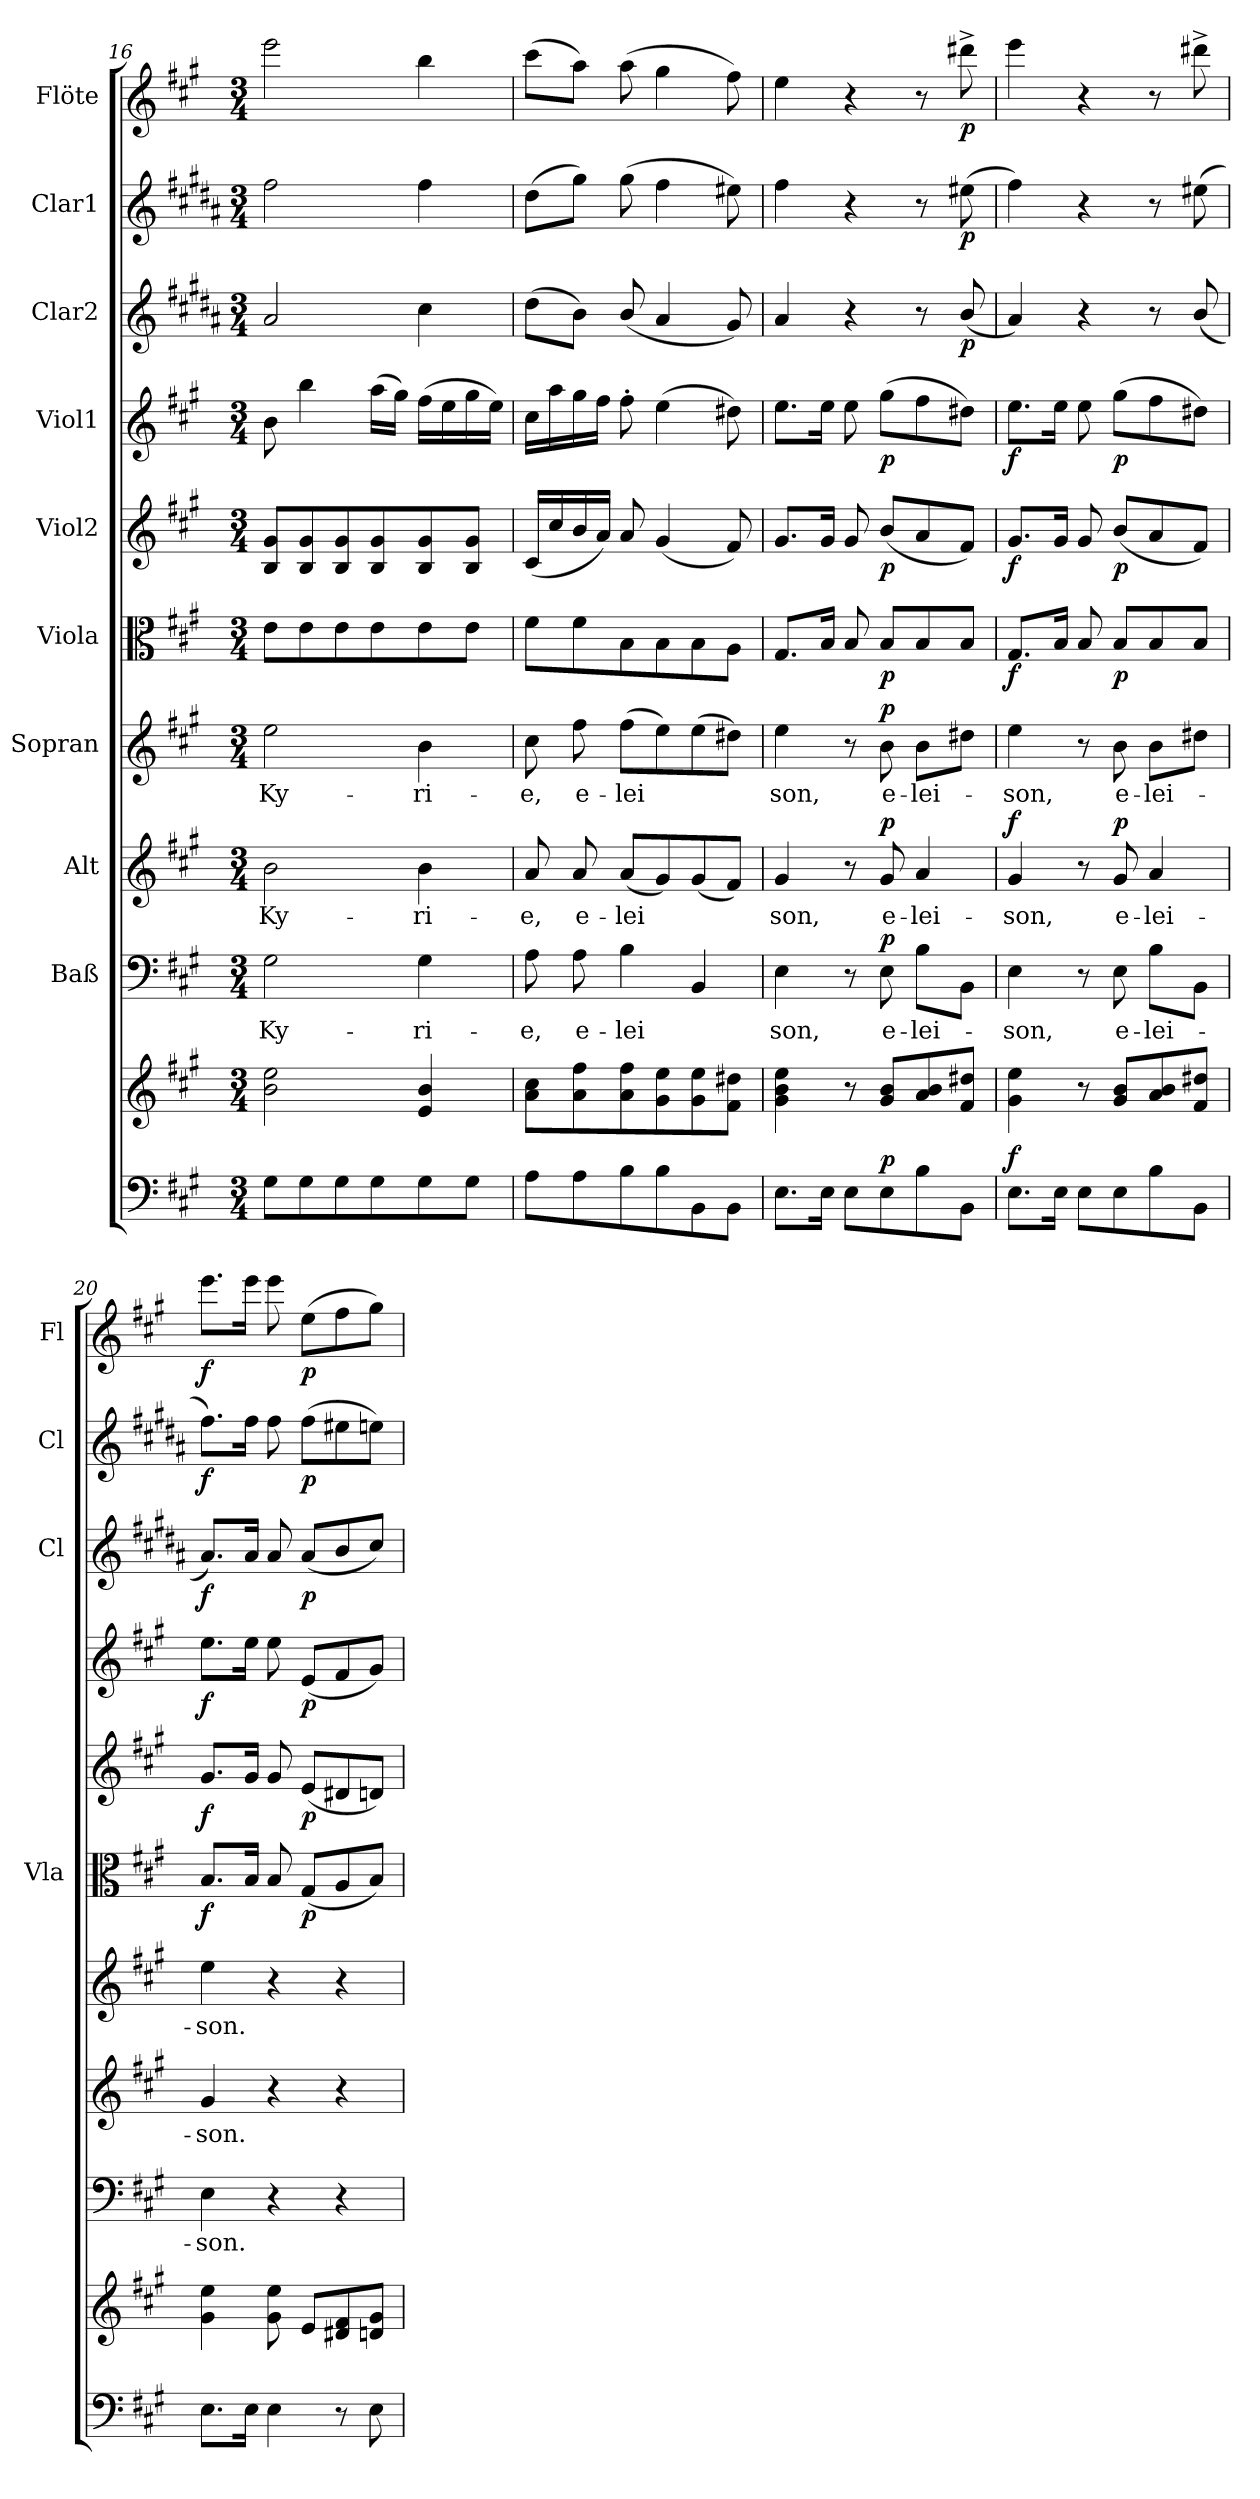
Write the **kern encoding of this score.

**kern	**kern	**dynam	**kern	**text	**dynam	**kern	**text	**dynam	**kern	**text	**dynam	**kern	**dynam	**kern	**dynam	**kern	**dynam	**kern	**dynam	**kern	**dynam	**kern	**dynam
*part10	*part10	*part10	*part9	*part9	*part9	*part8	*part8	*part8	*part7	*part7	*part7	*part6	*part6	*part5	*part5	*part4	*part4	*part3	*part3	*part2	*part2	*part1	*part1
*staff11	*staff10	*staff10/11	*staff9	*staff9	*staff9	*staff8	*staff8	*staff8	*staff7	*staff7	*staff7	*staff6	*staff6	*staff5	*staff5	*staff4	*staff4	*staff3	*staff3	*staff2	*staff2	*staff1	*staff1
*	*	*	*I"Baß	*	*	*I"Alt	*	*	*I"Sopran	*	*	*I"Viola	*	*I"Viol2	*	*I"Viol1	*	*I"Clar2	*	*I"Clar1	*	*I"Flöte	*
*	*	*	*	*	*	*	*	*	*	*	*	*I'Vla	*	*	*	*	*	*I'Cl	*	*I'Cl	*	*I'Fl	*
*clefF4	*clefG2	*	*clefF4	*	*	*clefG2	*	*	*clefG2	*	*	*clefC3	*	*clefG2	*	*clefG2	*	*clefG2	*	*clefG2	*	*clefG2	*
*	*	*	*	*	*	*	*	*	*	*	*	*	*	*	*	*	*	*ITrd1c2	*	*ITrd1c2	*	*	*
*k[f#c#g#]	*k[f#c#g#]	*	*k[f#c#g#]	*	*	*k[f#c#g#]	*	*	*k[f#c#g#]	*	*	*k[f#c#g#]	*	*k[f#c#g#]	*	*k[f#c#g#]	*	*k[f#c#g#]	*	*k[f#c#g#]	*	*k[f#c#g#]	*
*A:	*A:	*	*A:	*	*	*A:	*	*	*A:	*	*	*A:	*	*A:	*	*A:	*	*A:	*	*A:	*	*A:	*
*M3/4	*M3/4	*	*M3/4	*	*	*M3/4	*	*	*M3/4	*	*	*M3/4	*	*M3/4	*	*M3/4	*	*M3/4	*	*M3/4	*	*M3/4	*
=16	=16	=16	=16	=16	=16	=16	=16	=16	=16	=16	=16	=16	=16	=16	=16	=16	=16	=16	=16	=16	=16	=16	=16
!	!	!	!	!LO:LY:b	!	!	!LO:LY:b	!	!	!LO:LY:b	!	!	!	!	!	!	!	!	!	!	!	!	!
8G#\L	2b\ 2ee\	.	2G#\	Ky-	.	2b\	Ky-	.	2ee\	Ky-	.	8e\L	.	8B/ 8g#/L	.	8b\	.	2g#/	.	2ee\	.	2eee\	.
8G#\	.	.	.	.	.	.	.	.	.	.	.	8e\	.	8B/ 8g#/	.	4bb\	.	.	.	.	.	.	.
8G#\	.	.	.	.	.	.	.	.	.	.	.	8e\	.	8B/ 8g#/	.	.	.	.	.	.	.	.	.
8G#\	.	.	.	.	.	.	.	.	.	.	.	8e\	.	8B/ 8g#/	.	(>16aa\LL	.	.	.	.	.	.	.
.	.	.	.	.	.	.	.	.	.	.	.	.	.	.	.	16gg#\JJ)	.	.	.	.	.	.	.
!	!	!	!	!LO:LY:b	!	!	!LO:LY:b	!	!	!LO:LY:b	!	!	!	!	!	!	!	!	!	!	!	!	!
8G#\	4e/ 4b/	.	4G#\	-ri-	.	4b\	-ri-	.	4b\	-ri-	.	8e\	.	8B/ 8g#/	.	(>16ff#\LL	.	4b\	.	4ee\	.	4bb\	.
.	.	.	.	.	.	.	.	.	.	.	.	.	.	.	.	16ee\	.	.	.	.	.	.	.
8G#\J	.	.	.	.	.	.	.	.	.	.	.	8e\J	.	8B/ 8g#/J	.	16gg#\	.	.	.	.	.	.	.
.	.	.	.	.	.	.	.	.	.	.	.	.	.	.	.	16ee\JJ)	.	.	.	.	.	.	.
=17	=17	=17	=17	=17	=17	=17	=17	=17	=17	=17	=17	=17	=17	=17	=17	=17	=17	=17	=17	=17	=17	=17	=17
!	!	!	!	!LO:LY:b	!	!	!LO:LY:b	!	!	!LO:LY:b	!	!	!	!	!	!	!	!	!	!	!	!	!
8A\L	8a\ 8cc#\L	.	8A\	-e,	.	8a/	-e,	.	8cc#\	-e,	.	8f#\L	.	(<16c#/LL	.	16cc#\LL	.	(>8cc#\L	.	(>8cc#\L	.	(>8ccc#\L	.
.	.	.	.	.	.	.	.	.	.	.	.	.	.	16cc#/	.	16aa\	.	.	.	.	.	.	.
!	!	!	!	!LO:LY:b	!	!	!LO:LY:b	!	!	!LO:LY:b	!	!	!	!	!	!	!	!	!	!	!	!	!
8A\	8a\ 8ff#\	.	8A\	e-	.	8a/	e-	.	8ff#\	e-	.	8f#\	.	16b/	.	16gg#\	.	8a\J)	.	8ff#\J)	.	8aa\J)	.
.	.	.	.	.	.	.	.	.	.	.	.	.	.	16a/JJ)	.	16ff#\JJ	.	.	.	.	.	.	.
!	!	!	!	!LO:LY:b	!	!	!LO:LY:b	!	!	!LO:LY:b	!	!	!	!	!	!	!	!	!	!	!	!	!
8B\	8a\ 8ff#\	.	4B\	-lei	.	(<8a/L	-lei	.	(>8ff#\L	-lei	.	8B\	.	8a/	.	8ff#'>\	.	(<8a/	.	(>8ff#\	.	(>8aa\	.
8B\	8g#\ 8ee\	.	.	.	.	8g#/)	.	.	8ee\)	.	.	8B\	.	(<4g#/	.	(>4ee\	.	4g#/	.	4ee\	.	4gg#\	.
8BB\	8g#\ 8ee\	.	4BB/	.	.	(<8g#/	.	.	(>8ee\	.	.	8B\	.	.	.	.	.	.	.	.	.	.	.
8BB\J	8f#\ 8dd#X\J	.	.	.	.	8f#/J)	.	.	8dd#X\J)	.	.	8A\J	.	8f#/)	.	8dd#X\)	.	8f#/)	.	8dd#X\)	.	8ff#\)	.
!!LO:PB:g=z
=18	=18	=18	=18	=18	=18	=18	=18	=18	=18	=18	=18	=18	=18	=18	=18	=18	=18	=18	=18	=18	=18	=18	=18
!	!	!	!	!LO:LY:b	!	!	!LO:LY:b	!	!	!LO:LY:b	!	!	!	!	!	!	!	!	!	!	!	!	!
8.E\L	4g#\ 4b\ 4ee\	.	4E\	son,	.	4g#/	son,	.	4ee\	son,	.	8.G#/L	.	8.g#/L	.	8.ee\L	.	4g#/	.	4ee\	.	4ee\	.
16E\Jk	.	.	.	.	.	.	.	.	.	.	.	16B/Jk	.	16g#/Jk	.	16ee\Jk	.	.	.	.	.	.	.
8E\L	8r	.	8r	.	.	8r	.	.	8r	.	.	8B/	.	8g#/	.	8ee\	.	4r	.	4r	.	4r	.
!	!	!LO:DY:a=2	!	!LO:LY:b	!LO:DY:a	!	!LO:LY:b	!LO:DY:a	!	!LO:LY:b	!LO:DY:a	!	!LO:DY:b	!	!LO:DY:b	!	!LO:DY:b	!	!	!	!	!	!
8E\	8g#/ 8b/L	p	8E\	e-	p	8g#/	e-	p	8b\	e-	p	8B/L	p	(<8b/L	p	(>8gg#\L	p	.	.	.	.	.	.
!	!	!	!	!LO:LY:b	!	!	!LO:LY:b	!	!	!LO:LY:b	!	!	!	!	!	!	!	!	!	!	!	!	!
8B\	8a/ 8b/	.	8B\L	-lei-	.	4a/	-lei-	.	8b\L	-lei-	.	8B/	.	8a/	.	8ff#\	.	8r	.	8r	.	8r	.
!	!	!	!	!	!	!	!	!	!	!	!	!	!	!	!	!	!	!	!LO:DY:b	!	!LO:DY:b	!	!LO:DY:b
8BB\J	8f#/ 8dd#X/J	.	8BB\J	.	.	.	.	.	8dd#X\J	.	.	8B/J	.	8f#/J)	.	8dd#X\J)	.	(<8a/	p	(>8dd#X\	p	8ddd#X^>\	p
=19	=19	=19	=19	=19	=19	=19	=19	=19	=19	=19	=19	=19	=19	=19	=19	=19	=19	=19	=19	=19	=19	=19	=19
!	!	!LO:DY:a=2	!	!LO:LY:b	!	!	!LO:LY:b	!LO:DY:a	!	!LO:LY:b	!	!	!LO:DY:b	!	!LO:DY:b	!	!LO:DY:b	!	!	!	!	!	!
8.E\L	4g#\ 4ee\	f	4E\	-son,	.	4g#/	-son,	f	4ee\	-son,	.	8.G#/L	f	8.g#/L	f	8.ee\L	f	4g#/)	.	4ee\)	.	4eee\	.
16E\Jk	.	.	.	.	.	.	.	.	.	.	.	16B/Jk	.	16g#/Jk	.	16ee\Jk	.	.	.	.	.	.	.
8E\L	8r	.	8r	.	.	8r	.	.	8r	.	.	8B/	.	8g#/	.	8ee\	.	4r	.	4r	.	4r	.
!	!	!	!	!LO:LY:b	!	!	!LO:LY:b	!LO:DY:a	!	!LO:LY:b	!	!	!LO:DY:b	!	!LO:DY:b	!	!LO:DY:b	!	!	!	!	!	!
8E\	8g#/ 8b/L	.	8E\	e-	.	8g#/	e-	p	8b\	e-	.	8B/L	p	(<8b/L	p	(>8gg#\L	p	.	.	.	.	.	.
!	!	!	!	!LO:LY:b	!	!	!LO:LY:b	!	!	!LO:LY:b	!	!	!	!	!	!	!	!	!	!	!	!	!
8B\	8a/ 8b/	.	8B\L	-lei-	.	4a/	-lei-	.	8b\L	-lei-	.	8B/	.	8a/	.	8ff#\	.	8r	.	8r	.	8r	.
8BB\J	8f#/ 8dd#X/J	.	8BB\J	.	.	.	.	.	8dd#X\J	.	.	8B/J	.	8f#/J)	.	8dd#X\J)	.	(<8a/	.	(>8dd#X\	.	8ddd#X^>\	.
=20	=20	=20	=20	=20	=20	=20	=20	=20	=20	=20	=20	=20	=20	=20	=20	=20	=20	=20	=20	=20	=20	=20	=20
!	!	!	!	!LO:LY:b	!	!	!LO:LY:b	!	!	!LO:LY:b	!	!	!LO:DY:b	!	!LO:DY:b	!	!LO:DY:b	!	!LO:DY:b	!	!LO:DY:b	!	!LO:DY:b
8.E\L	4g#\ 4ee\	.	4E\	-son.	.	4g#/	-son.	.	4ee\	-son.	.	8.B/L	f	8.g#/L	f	8.ee\L	f	8.g#/L)	f	8.ee\L)	f	8.eee\L	f
16E\Jk	.	.	.	.	.	.	.	.	.	.	.	16B/Jk	.	16g#/Jk	.	16ee\Jk	.	16g#/Jk	.	16ee\Jk	.	16eee\Jk	.
4E\	8g#\ 8ee\	.	4r	.	.	4r	.	.	4r	.	.	8B/	.	8g#/	.	8ee\	.	8g#/	.	8ee\	.	8eee\	.
!	!	!	!	!	!	!	!	!	!	!	!	!	!LO:DY:b	!	!LO:DY:b	!	!LO:DY:b	!	!LO:DY:b	!	!LO:DY:b	!	!LO:DY:b
.	8e/L	.	.	.	.	.	.	.	.	.	.	(<8G#/L	p	(<8e/L	p	(8e/L	p	(<8g#/L	p	(>8ee\L	p	(>8ee\L	p
8r	8d#X/ 8f#/	.	4r	.	.	4r	.	.	4r	.	.	8A/	.	8d#X/	.	8f#/	.	8a/	.	8dd#X\	.	8ff#\	.
8E\	8dn/ 8g#/J	.	.	.	.	.	.	.	.	.	.	8B/J)	.	8dn/J)	.	8g#/J)	.	8b/J)	.	8ddn\J)	.	8gg#\J)	.
=	=	=	=	=	=	=	=	=	=	=	=	=	=	=	=	=	=	=	=	=	=	=	=
*-	*-	*-	*-	*-	*-	*-	*-	*-	*-	*-	*-	*-	*-	*-	*-	*-	*-	*-	*-	*-	*-	*-	*-
